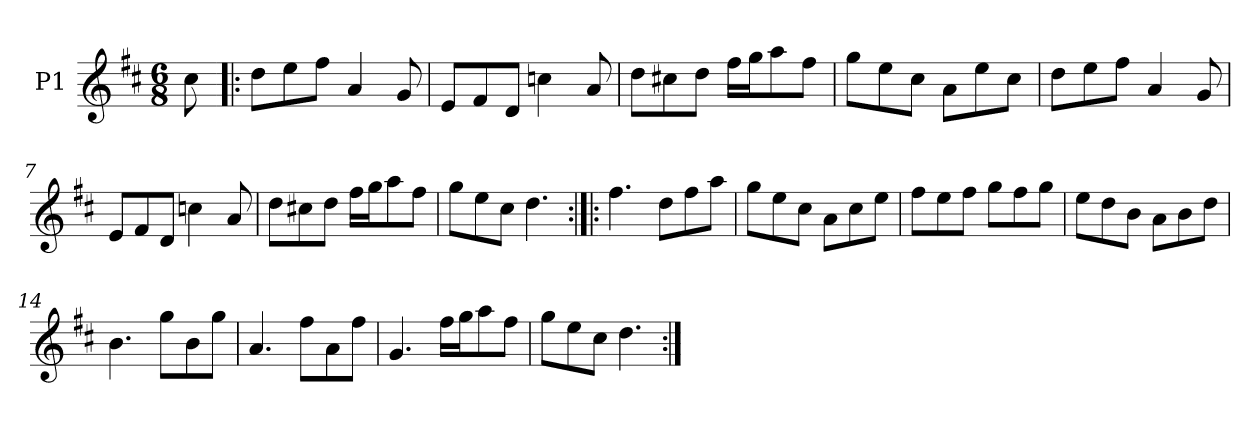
**kern
*part1
*staff1
*I"P1
!!LO:PB:g=z
*clefG2
*k[f#c#]
*D:
*M6/8
=1
8cc#i\
=2!|:
8ddi\L
8eei\
8ff#i\J
4ai/
8gi/
=3
8ei/L
8f#i/
8di/J
4ccni\
8ai/
=4
8ddi\L
8cc#Xi\
8ddi\J
16ff#i\LL
16ggi\J
8aai\
8ff#i\J
=5
8ggi\L
8eei\
8cc#i\J
8ai\L
8eei\
8cc#i\J
!!LO:LB:g=z
=6
8ddi\L
8eei\
8ff#i\J
4ai/
8gi/
=7
8ei/L
8f#i/
8di/J
4ccni\
8ai/
=8
8ddi\L
8cc#Xi\
8ddi\J
16ff#i\LL
16ggi\J
8aai\
8ff#i\J
=9
8ggi\L
8eei\
8cc#i\J
4.ddi\
!!LO:LB:g=z
=10:|!|:
4.ff#i\
8ddi\L
8ff#i\
8aai\J
=11
8ggi\L
8eei\
8cc#i\J
8ai\L
8cc#i\
8eei\J
=12
8ff#i\L
8eei\
8ff#i\J
8ggi\L
8ff#i\
8ggi\J
=13
8eei\L
8ddi\
8bi\J
8ai\L
8bi\
8ddi\J
!!LO:LB:g=z
=14
4.bi\
8ggi\L
8bi\
8ggi\J
=15
4.ai/
8ff#i\L
8ai\
8ff#i\J
=16
4.gi/
16ff#i\LL
16ggi\J
8aai\
8ff#i\J
=17
8ggi\L
8eei\
8cc#i\J
4.ddi\
=:|!
*-
